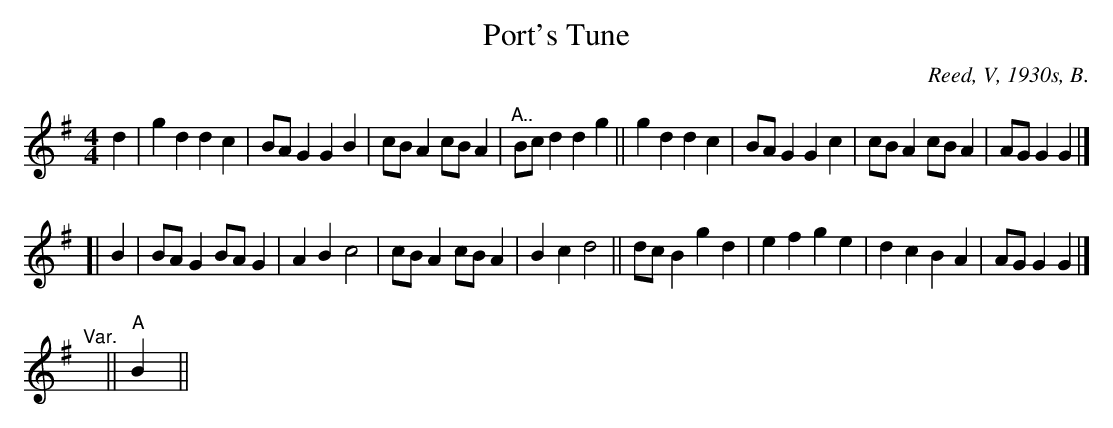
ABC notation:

X:1
T: Port's Tune
O: Reed, V, 1930s, B.
M: 4/4
L: 1/8
K: G
d2 |\
g2d2 d2c2 | BAG2 G2B2 | cBA2 cBA2 | "^A.."Bcd2 d2g2 ||\
g2d2 d2c2 | BA G2 G2c2 | cBA2 cBA2 | AGG2 G2 |]
[| B2 |\
BAG2 BAG2 | A2B2 c4 | cBA2 cBA2 | B2c2 d4 ||\
dcB2 g2d2 | e2f2 g2e2 | d2c2 B2A2 | AGG2 G2 |]
y4 "^Var."y|| "A"B2 ||
